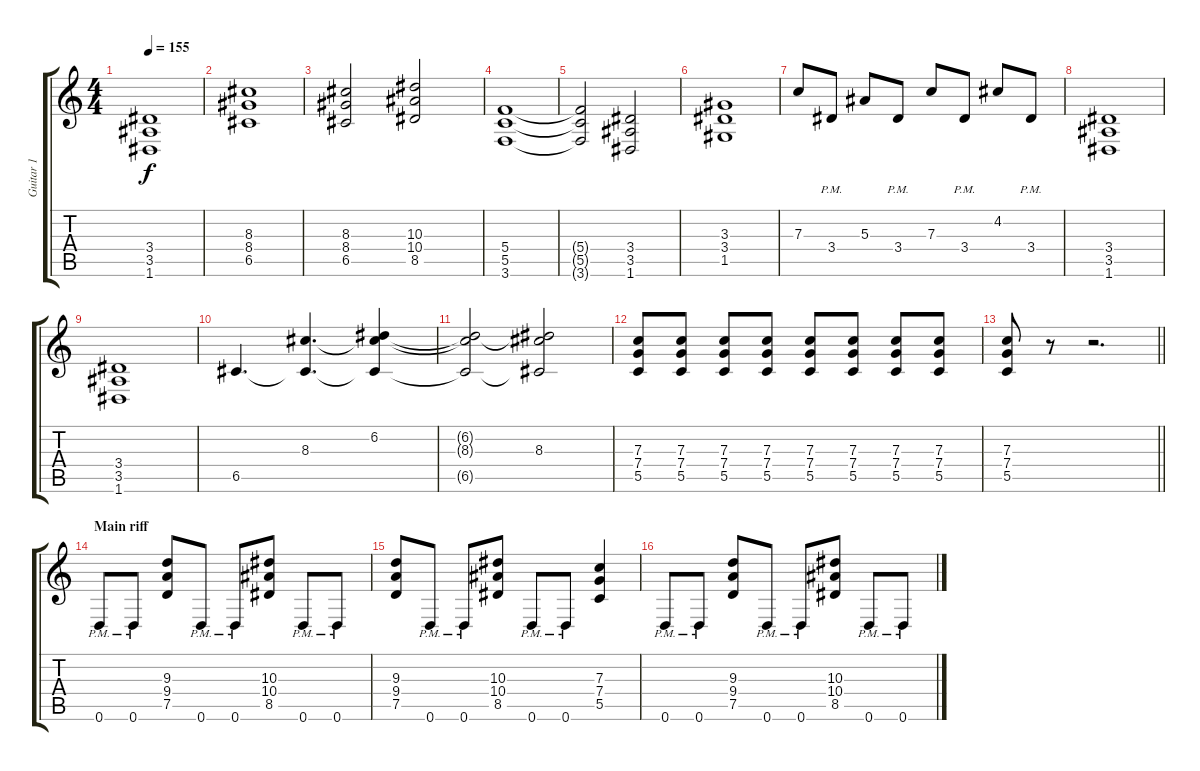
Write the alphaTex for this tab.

\track ("Guitar 1" "Guitar 1") {instrument distortionguitar}
\staff {score tabs}
\tuning (D4 A3 F3 C3 G2 D2) {hide}
\ts (4 4)
\tempo 155
\clef g2
\ks c
(3.4{t} 3.5{t} 1.6{t}).1{dy f} |
(8.3 8.4 6.5).1 |
(8.3 8.4 6.5).2 (10.3 10.4 8.5).2 |
(5.4 5.5 3.6).1 |
(5.4{t} 5.5{t} 3.6{t}).2 (3.4 3.5 1.6).2 |
(3.3 3.4 1.5).1 |
7.3.8 3.4{pm}.8 5.3.8 3.4{pm}.8 7.3.8 3.4{pm}.8 4.2.8 3.4{pm}.8 |
(3.4 3.5 1.6).1 |
(3.4 3.5 1.6).1 |
6.5.4{d} (8.3 6.5{t}).4{d} (6.2 8.3{t} 6.5{t}).4 |
(6.2{t} 8.3{t} 6.5{t}).2 (6.2{t} 8.3 6.5{t}).2 |
(7.3 7.4 5.5).8 (7.3 7.4 5.5).8 (7.3 7.4 5.5).8 (7.3 7.4 5.5).8 (7.3 7.4 5.5).8 (7.3 7.4 5.5).8 (7.3 7.4 5.5).8 (7.3 7.4 5.5).8 |
\barLineRight lightlight
(7.3 7.4 5.5).8 r.8 r.2{d} |
\section ("" "Main riff")
0.6{pm}.8 0.6{pm}.8 (9.3 9.4 7.5).8 0.6{pm}.8 0.6{pm}.8 (10.3 10.4 8.5).8 0.6{pm}.8 0.6{pm}.8 |
(9.3 9.4 7.5).8 0.6{pm}.8 0.6{pm}.8 (10.3 10.4 8.5).8 0.6{pm}.8 0.6{pm}.8 (7.3 7.4 5.5).4 |
0.6{pm}.8 0.6{pm}.8 (9.3 9.4 7.5).8 0.6{pm}.8 0.6{pm}.8 (10.3 10.4 8.5).8 0.6{pm}.8 0.6{pm}.8
